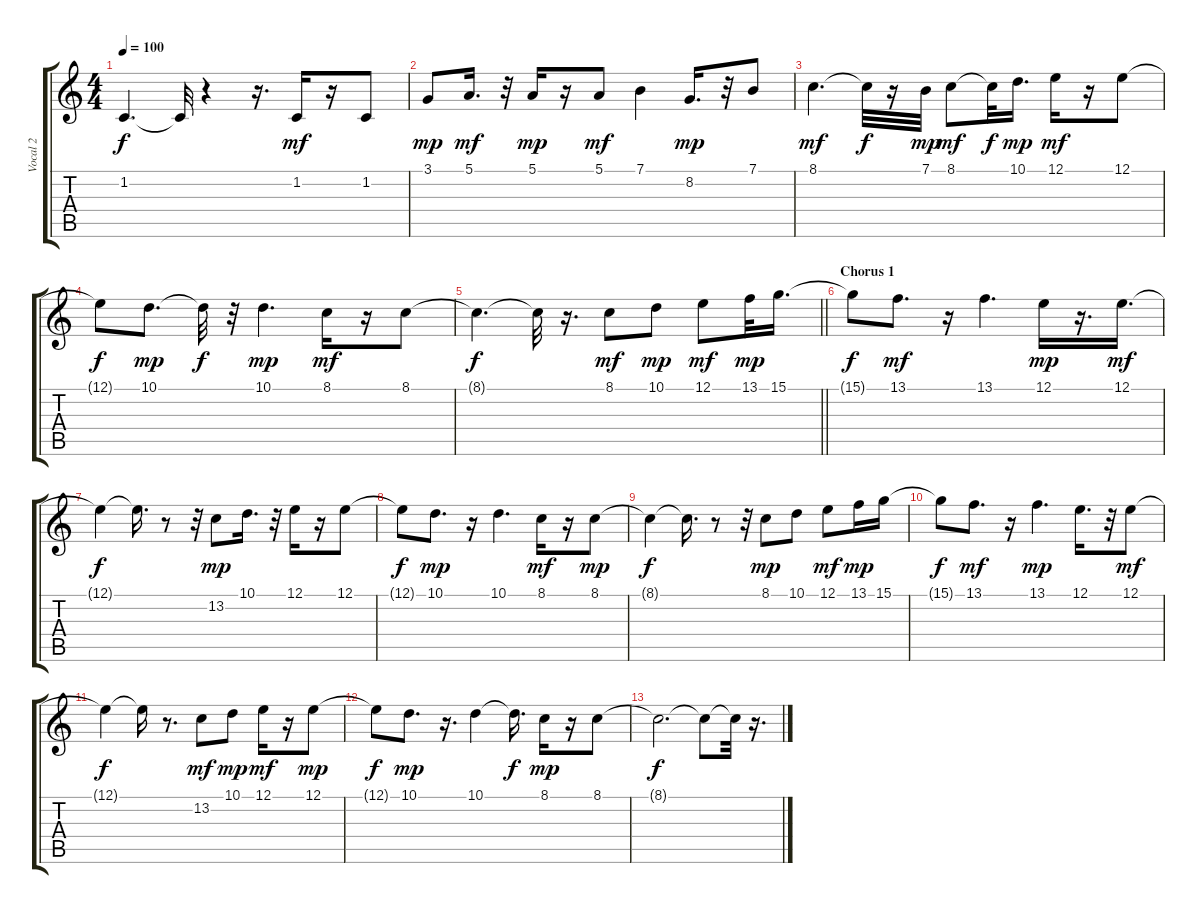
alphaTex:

\track ("Vocal 2" "Vocal 2") {instrument lead1square}
\staff {score tabs}
\tuning (E4 B3 G3 D3 A2 E2) {hide}
\ts (4 4)
\tempo 100
\clef g2
\ks c
1.2{t}.4{d dy f} 1.2{t}.32 r.4 r.16{d} 1.2.16{dy mf} r.16 1.2.8 |
3.1.8{dy mp} 5.1.16{d dy mf} r.32 5.1.16{dy mp} r.16 5.1.8{dy mf} 7.1.4 8.2.16{d dy mp} r.32 7.1.8 |
8.1.4{d dy mf} 8.1{t}.32{dy f} r.16 7.1.32{dy mp} 8.1.8{dy mf} 8.1{t}.32{dy f} 10.1.16{d dy mp} 12.1.16{dy mf} r.16 12.1.8 |
12.1{t}.8{dy f} 10.1.8{d dy mp} 10.1{t}.32{dy f} r.32 10.1.4{d dy mp} 8.1.16{dy mf} r.16 8.1.8 |
\barLineRight lightlight
8.1{t}.4{d dy f} 8.1{t}.32 r.16{d} 8.1.8{dy mf} 10.1.8{dy mp} 12.1.8{dy mf} 13.1.32{dy mp} 15.1.16{d} |
\section ("" "Chorus 1")
15.1{t}.8{dy f} 13.1.8{d dy mf} r.16 13.1.4{d} 12.1.16{dy mp} r.16{d} 12.1.16{d dy mf} |
12.1{t}.4{dy f} 12.1{t}.16{d} r.8 r.32 13.2.8{dy mp} 10.1.16{d} r.32 12.1.16 r.16 12.1.8 |
12.1{t}.8{dy f} 10.1.8{d dy mp} r.16 10.1.4{d} 8.1.16{dy mf} r.16 8.1.8{dy mp} |
8.1{t}.4{dy f} 8.1{t}.16{d} r.8 r.32 8.1.8{dy mp} 10.1.8 12.1.8{dy mf} 13.1.16{dy mp} 15.1.16 |
15.1{t}.8{dy f} 13.1.8{d dy mf} r.16 13.1.4{d dy mp} 12.1.16{d} r.32 12.1.8{dy mf} |
12.1{t}.4{dy f} 12.1{t}.16 r.8{d} 13.2.8{dy mf} 10.1.8{dy mp} 12.1.16{dy mf} r.16 12.1.8{dy mp} |
12.1{t}.8{dy f} 10.1.8{d dy mp} r.16{d} 10.1.4 10.1{t}.16{d dy f} 8.1.16{dy mp} r.16 8.1.8 |
8.1{t}.2{d dy f} 8.1{t}.8 8.1{t}.32 r.16{d}
